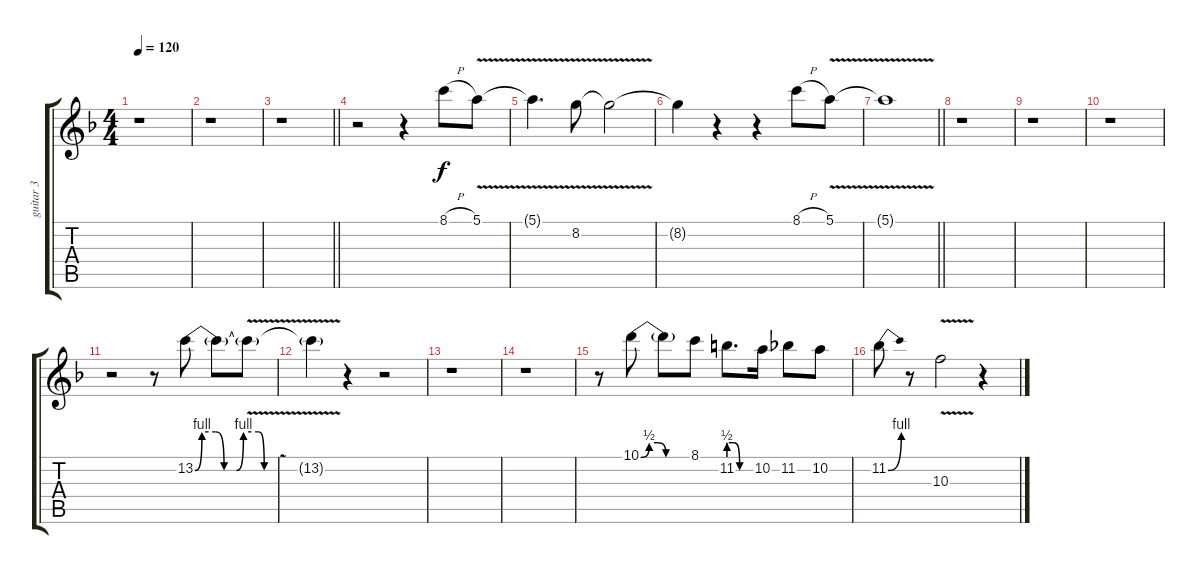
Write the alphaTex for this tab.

\track ("guitar 3" "guitar 3") {instrument distortionguitar}
\staff {score tabs}
\tuning (E4 B3 G3 D3 A2 E2) {hide}
\ts (4 4)
\tempo 120
\clef g2
\ks f
r.1{dy f} |
r.1 |
\barLineRight lightlight
r.1 |
r.2 r.4 8.1{h}.8 5.1{v}.8 |
5.1{t}.4{d} 8.2{v}.8 8.2{t}.2 |
8.2{t}.4 r.4 r.4 8.1{h}.8 5.1{v}.8 |
\barLineRight lightlight
5.1{t}.1 |
r.1 |
r.1 |
r.1 |
r.2 r.8 13.2{be (custom 0 0 5 4 15 4 21 0 30 0 35 4 46 4 50 0 60 0)}.8 13.2{t}.8 13.2{v t}.8 |
13.2{t}.4 r.4 r.2 |
r.1 |
r.1 |
r.8 10.1{be (custom 0 0 10 2 20 2 30 0 60 0)}.8 10.1{t}.8 8.1.8 11.2{be (custom 0 2 15 2 30 0 60 0)}.8{d} 10.2.16 11.2.8 10.2.8 |
11.2{be (bend 0 0 60 4)}.8 r.8 10.3{v}.2 r.4
